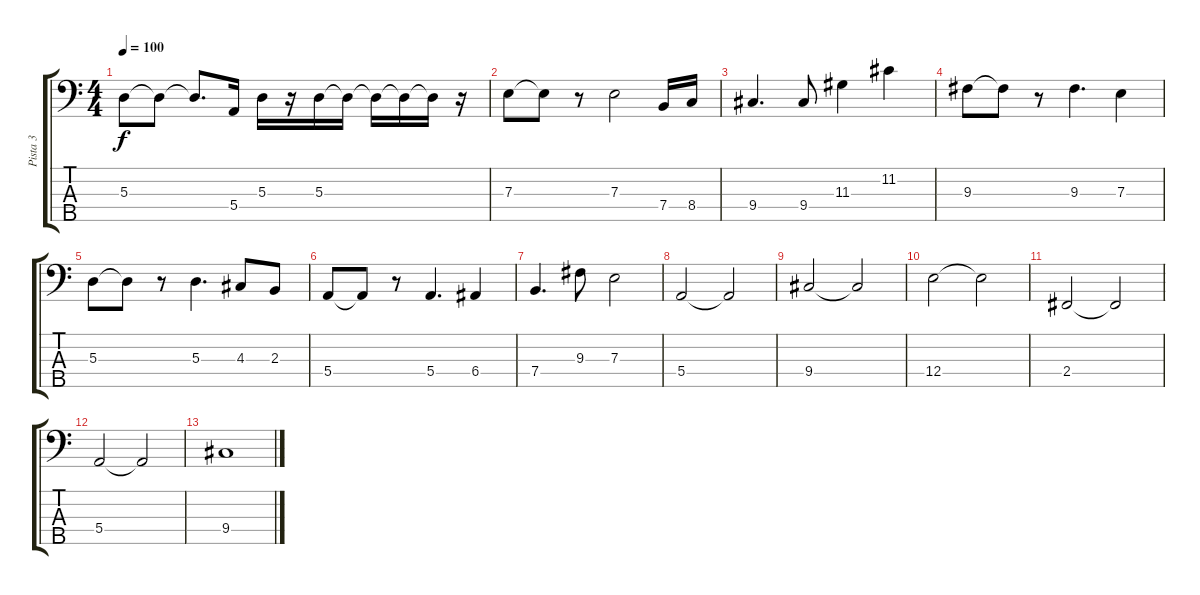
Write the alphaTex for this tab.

\track ("Pista 3" "Pista 3") {instrument electricbassfinger}
\staff {score tabs}
\tuning (G2 D2 A1 E1 B0) {hide}
\ts (4 4)
\tempo 100
\clef f4
\ks c
5.3.8{dy f} 5.3{t}.8 5.3{t}.8{d} 5.4.16 5.3.16 r.16 5.3.16 5.3{t}.16 5.3{t}.16 5.3{t}.16 5.3{t}.16 r.16 |
7.3.8 7.3{t}.8 r.8 7.3.2 7.4.16 8.4.16 |
9.4.4{d} 9.4.8 11.3.4 11.2.4 |
9.3.8 9.3{t}.8 r.8 9.3.4{d} 7.3.4 |
5.3.8 5.3{t}.8 r.8 5.3.4{d} 4.3.8 2.3.8 |
5.4.8 5.4{t}.8 r.8 5.4.4{d} 6.4.4 |
7.4.4{d} 9.3.8 7.3.2 |
5.4.2 5.4{t}.2 |
9.4.2 9.4{t}.2 |
12.4.2 12.4{t}.2 |
2.4.2 2.4{t}.2 |
5.4.2 5.4{t}.2 |
9.4.1
